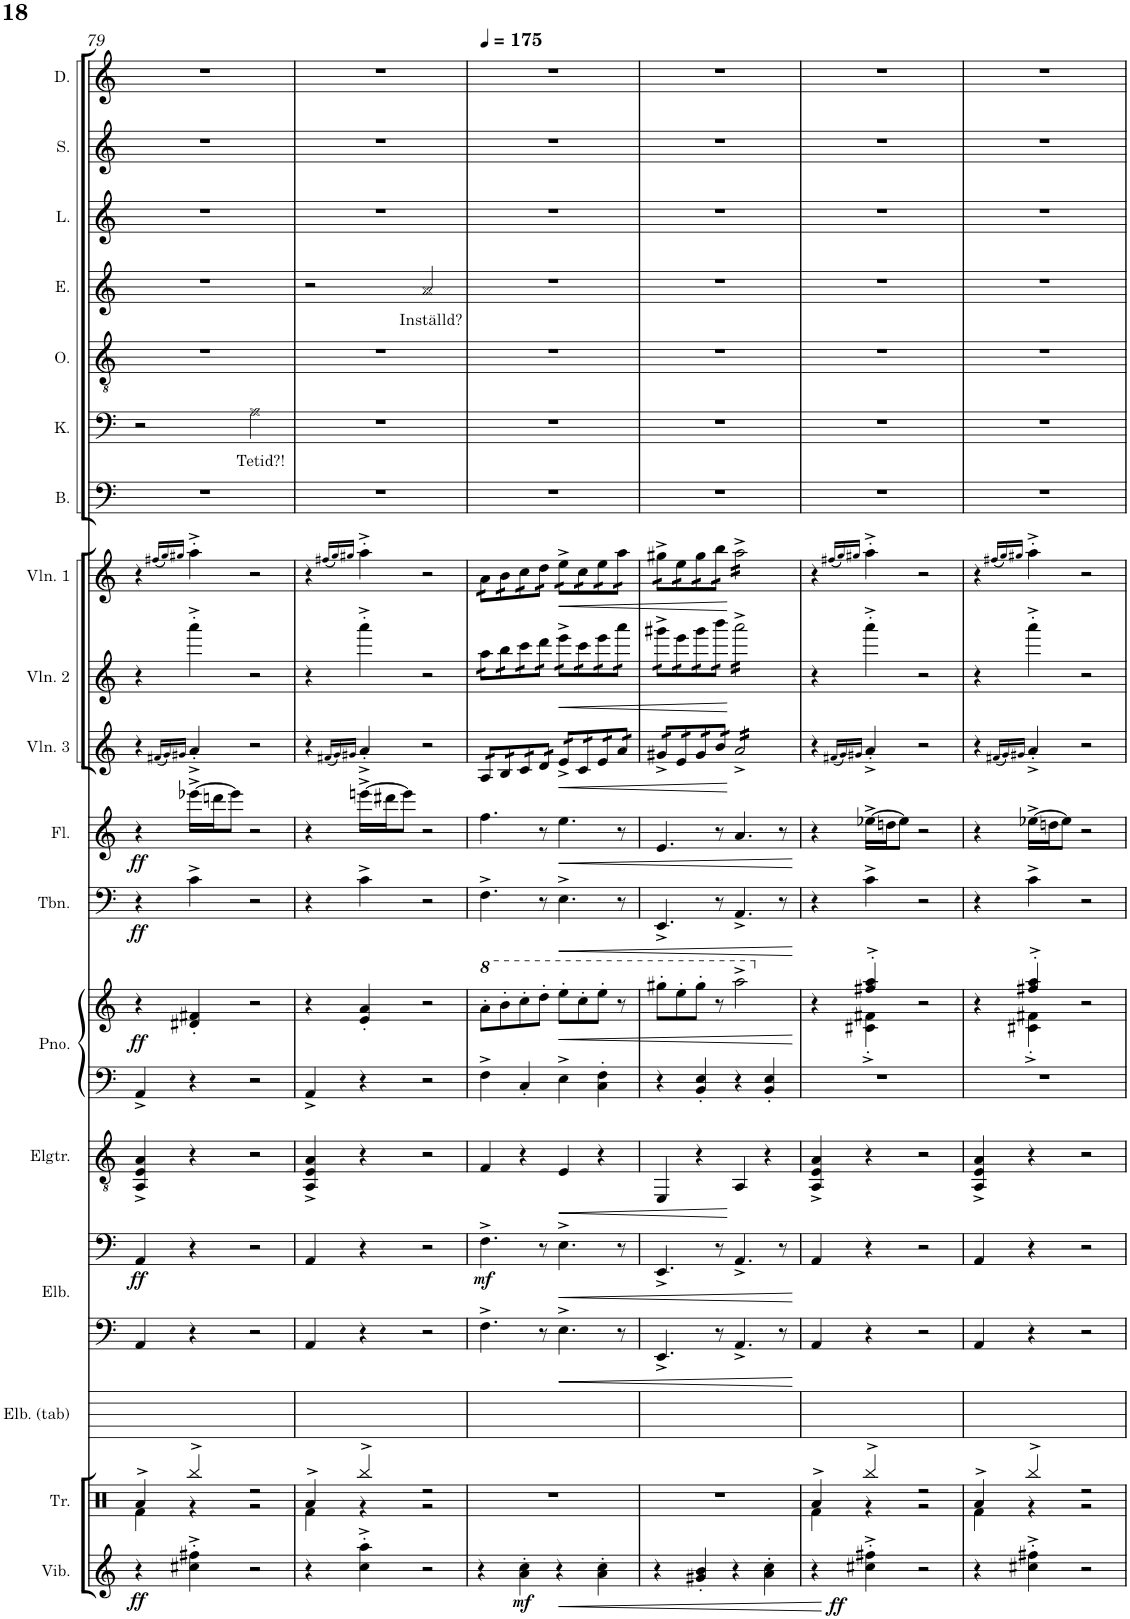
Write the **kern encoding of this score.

**kern	**dynam	**kern	**kern	**dynam	**kern	**dynam	**kern	**kern	**dynam	**kern	**dynam	**kern	**dynam	**kern	**dynam	**kern	**dynam	**kern	**dynam	**kern	**text	**kern	**text
*part11	*part11	*part10	*part10	*part10	*part9	*part9	*part8	*part8	*part8	*part7	*part7	*part6	*part6	*part5	*part5	*part4	*part4	*part3	*part3	*part2	*part2	*part1	*part1
*staff13	*staff13	*staff12	*staff11	*staff11/12	*staff10	*staff10	*staff9	*staff8	*staff8/9	*staff7	*staff7	*staff6	*staff6	*staff5	*staff5	*staff4	*staff4	*staff3	*staff3	*staff2	*staff2	*staff1	*staff1
*I"Vibrafon	*	*I"Elbas	*	*	*I"Elgitarr	*	*I"Piano	*	*	*I"Trombon	*	*I"Tvärflöjt	*	*I"Violin 3	*	*I"Violin 2	*	*I"Violin 1	*	*I"Kat	*	*I"Elisabet	*
*I'Vib.	*	*I'Elb.	*	*	*I'Elgtr.	*	*I'Pno.	*	*	*I'Tbn.	*	*	*	*I'Vln. 3	*	*I'Vln. 2	*	*I'Vln. 1	*	*I'K.	*	*I'E.	*
!!LO:PB:g=z
*clefG2	*	*clefF4	*clefF4	*	*clefGv2	*	*clefF4	*clefG2	*	*clefF4	*	*clefG2	*	*clefG2	*	*clefG2	*	*clefG2	*	*clefF4	*	*clefG2	*
*	*	*Trd7c12	*Trd7c12	*	*	*	*	*	*	*	*	*	*	*	*	*	*	*	*	*	*	*	*
*k[]	*	*k[]	*	*	*k[]	*	*k[]	*k[]	*	*k[]	*	*k[]	*	*k[]	*	*k[]	*	*k[]	*	*k[]	*	*k[]	*
*M4/4	*	*M4/4	*M4/4	*	*M4/4	*	*M4/4	*M4/4	*	*M4/4	*	*M4/4	*	*M4/4	*	*M4/4	*	*M4/4	*	*M4/4	*	*M4/4	*
=79	=79	=79	=79	=79	=79	=79	=79	=79	=79	=79	=79	=79	=79	=79	=79	=79	=79	=79	=79	=79	=79	=79	=79
!	!LO:DY:b	!	!	!LO:DY:b	!	!	!	!	!LO:DY:b	!	!LO:DY:b	!	!LO:DY:b	!	!	!	!	!	!	!	!	!	!
4r	ff	4AA/	4AA/	ff	4AA/^ 4E/^ 4A/^	.	4AA^/	4r	ff	4r	ff	4r	ff	4r	.	4r	.	4r	.	2r	.	1r	.
.	.	.	.	.	.	.	.	.	.	.	.	.	.	(16qf#X/LL	.	.	.	(16qff#X/LL	.	.	.	.	.
.	.	.	.	.	.	.	.	.	.	.	.	.	.	16qg/)	.	.	.	16qgg/)	.	.	.	.	.
.	.	.	.	.	.	.	.	.	.	.	.	.	.	16qg#X/JJ	.	.	.	16qgg#X/JJ	.	.	.	.	.
4cc#X\'^ 4ff#X\'^	.	4r	4r	.	4r	.	4r	4d#X/' 4f#X/'	.	4c^\	.	[16eee-X^\LL	.	4a'^/	.	4aaa'^\	.	4aa'^\	.	.	.	.	.
.	.	.	.	.	.	.	.	.	.	.	.	16dddn\J	.	.	.	.	.	.	.	.	.	.	.
.	.	.	.	.	.	.	.	.	.	.	.	8eee-\J]	.	.	.	.	.	.	.	.	.	.	.
!	!	!	!	!	!	!	!	!	!	!	!	!	!	!	!	!	!	!	!	!	!LO:LY:b	!	!
2r	.	2r	2r	.	2r	.	2r	2r	.	2r	.	2r	.	2r	.	2r	.	2r	.	2A\	Tetid?!	.	.
=80	=80	=80	=80	=80	=80	=80	=80	=80	=80	=80	=80	=80	=80	=80	=80	=80	=80	=80	=80	=80	=80	=80	=80
4r	.	4AA/	4AA/	.	4AA/^ 4E/^ 4A/^	.	4AA^/	4r	.	4r	.	4r	.	4r	.	4r	.	4r	.	1r	.	2r	.
.	.	.	.	.	.	.	.	.	.	.	.	.	.	(16qf#X/LL	.	.	.	(16qff#X/LL	.	.	.	.	.
.	.	.	.	.	.	.	.	.	.	.	.	.	.	16qg/)	.	.	.	16qgg/)	.	.	.	.	.
.	.	.	.	.	.	.	.	.	.	.	.	.	.	16qg#X/JJ	.	.	.	16qgg#X/JJ	.	.	.	.	.
4cc\'^ 4aa\'^	.	4r	4r	.	4r	.	4r	4e/' 4a/'	.	4c^\	.	[16eeen^\LL	.	4a'^/	.	4aaa'^\	.	4aa'^\	.	.	.	.	.
.	.	.	.	.	.	.	.	.	.	.	.	16ddd#X\J	.	.	.	.	.	.	.	.	.	.	.
.	.	.	.	.	.	.	.	.	.	.	.	8eee\J]	.	.	.	.	.	.	.	.	.	.	.
!	!	!	!	!	!	!	!	!	!	!	!	!	!	!	!	!	!	!	!	!	!	!	!LO:LY:b
2r	.	2r	2r	.	2r	.	2r	2r	.	2r	.	2r	.	2r	.	2r	.	2r	.	.	.	2a/	Inställd?
=81	=81	=81	=81	=81	=81	=81	=81	=81	=81	=81	=81	=81	=81	=81	=81	=81	=81	=81	=81	=81	=81	=81	=81
*	*	*	*	*	*	*	*	*8va	*	*	*	*	*	*	*	*	*	*	*	*	*	*	*
!	!	!	!	!LO:DY:b	!	!	!	!	!	!	!	!	!	!	!	!	!	!	!	!	!	!	!
*	*	*	*	*	*	*	*	*	*	*	*	*	*	*tremolo	*	*	*	*	*	*	*	*	*
*	*	*	*	*	*	*	*	*	*	*	*	*	*	*	*	*tremolo	*	*	*	*	*	*	*
*	*	*	*	*	*	*	*	*	*	*	*	*	*	*	*	*	*	*tremolo	*	*	*	*	*
4r	.	4.F^\	4.F^\	mf	4F/	.	4F^\	8aa'\L	.	4.F^\	.	4.ff\	.	16A/LL	.	16aa\LL	.	16a\LL	.	1r	.	1r	.
.	.	.	.	.	.	.	.	.	.	.	.	.	.	16A/	.	16aa\	.	16a\	.	.	.	.	.
.	.	.	.	.	.	.	.	8bb'\	.	.	.	.	.	16B/	.	16bb\	.	16b\	.	.	.	.	.
.	.	.	.	.	.	.	.	.	.	.	.	.	.	16B/	.	16bb\	.	16b\	.	.	.	.	.
!	!LO:DY:b	!	!	!	!	!	!	!	!	!	!	!	!	!	!	!	!	!	!	!	!	!	!
4a\' 4cc\'	mf	.	.	.	4r	.	4C'/	8ccc'\	.	.	.	.	.	16c/	.	16ccc\	.	16cc\	.	.	.	.	.
.	.	.	.	.	.	.	.	.	.	.	.	.	.	16c/	.	16ccc\	.	16cc\	.	.	.	.	.
.	.	8r	8r	.	.	.	.	8ddd'\J	.	8r	.	8r	.	16d/	.	16ddd\	.	16dd\	.	.	.	.	.
.	.	.	.	.	.	.	.	.	.	.	.	.	.	16d/JJ	.	16ddd\JJ	.	16dd\JJ	.	.	.	.	.
!	!LO:HP:b	!	!	!LO:HP:b	!	!LO:HP:b	!	!	!LO:HP:b	!	!LO:HP:b	!	!LO:HP:b	!	!LO:HP:b	!	!LO:HP:b	!	!LO:HP:b	!	!	!	!
4r	<	4.E^\	4.E^\	<	4E/	<	4E^\	8eee'\L	<	4.E^\	<	4.ee\	<	16e^/LL	<	16eee^\LL	<	16ee^\LL	<	.	.	.	.
.	.	.	.	.	.	.	.	.	.	.	.	.	.	16e^/	.	16eee^\	.	16ee^\	.	.	.	.	.
.	.	.	.	.	.	.	.	8ccc'\	.	.	.	.	.	16c/	.	16ccc\	.	16cc\	.	.	.	.	.
.	.	.	.	.	.	.	.	.	.	.	.	.	.	16c/	.	16ccc\	.	16cc\	.	.	.	.	.
4a\' 4cc\'	.	.	.	.	4r	.	4C\' 4F\'	8eee'\J	.	.	.	.	.	16e/	.	16eee\	.	16ee\	.	.	.	.	.
.	.	.	.	.	.	.	.	.	.	.	.	.	.	16e/	.	16eee\	.	16ee\	.	.	.	.	.
.	.	8r	8r	.	.	.	.	8r	.	8r	.	8r	.	16a/	.	16aaa\	.	16aa\	.	.	.	.	.
.	.	.	.	.	.	.	.	.	.	.	.	.	.	16a/JJ	.	16aaa\JJ	.	16aa\JJ	.	.	.	.	.
=82	=82	=82	=82	=82	=82	=82	=82	=82	=82	=82	=82	=82	=82	=82	=82	=82	=82	=82	=82	=82	=82	=82	=82
4r	.	4.EE^/	4.EE^/	.	4EE/	.	4r	8ggg#X'\L	.	4.EE^/	.	4.e/	.	16g#X^/LL	.	16ggg#X^\LL	.	16gg#X^\LL	.	1r	.	1r	.
.	.	.	.	.	.	.	.	.	.	.	.	.	.	16g#X^/	.	16ggg#X^\	.	16gg#X^\	.	.	.	.	.
.	.	.	.	.	.	.	.	8eee'\	.	.	.	.	.	16e/	.	16eee\	.	16ee\	.	.	.	.	.
.	.	.	.	.	.	.	.	.	.	.	.	.	.	16e/	.	16eee\	.	16ee\	.	.	.	.	.
4g#X/' 4b/'	.	.	.	.	4r	.	4BB/' 4E/'	8ggg#'\J	.	.	.	.	.	16g#/	.	16ggg#\	.	16gg#\	.	.	.	.	.
.	.	.	.	.	.	.	.	.	.	.	.	.	.	16g#/	.	16ggg#\	.	16gg#\	.	.	.	.	.
.	.	8r	8r	.	.	.	.	8r	.	8r	.	8r	.	16b/	.	16bbb\	.	16bb\	.	.	.	.	.
.	.	.	.	.	.	.	.	.	.	.	.	.	.	16b/JJ	.	16bbb\JJ	.	16bb\JJ	.	.	.	.	.
4r	.	4.AA^/	4.AA^/	.	4AA/	[	4r	2aaa^\	.	4.AA^/	.	4.a/	.	16a^/LL	[	16aaa^\LL	[	16aa^\LL	[	.	.	.	.
.	.	.	.	.	.	.	.	.	.	.	.	.	.	16a^/	.	16aaa^\	.	16aa^\	.	.	.	.	.
.	.	.	.	.	.	.	.	.	.	.	.	.	.	16a^/	.	16aaa^\	.	16aa^\	.	.	.	.	.
.	.	.	.	.	.	.	.	.	.	.	.	.	.	16a^/	.	16aaa^\	.	16aa^\	.	.	.	.	.
4a\' 4cc\'	.	.	.	.	4r	.	4BB/' 4E/'	.	.	.	.	.	.	16a^/	.	16aaa^\	.	16aa^\	.	.	.	.	.
.	.	.	.	.	.	.	.	.	.	.	.	.	.	16a^/	.	16aaa^\	.	16aa^\	.	.	.	.	.
.	.	8r	8r	.	.	.	.	.	.	8r	.	8r	.	16a^/	.	16aaa^\	.	16aa^\	.	.	.	.	.
.	.	.	.	.	.	.	.	.	.	.	.	.	.	16a^/JJ	.	16aaa^\JJ	.	16aa^\JJ	.	.	.	.	.
*	*	*	*	*	*	*	*	*	*	*	*	*	*	*	*	*	*	*Xtremolo	*	*	*	*	*
*	*	*	*	*	*	*	*	*	*	*	*	*	*	*	*	*Xtremolo	*	*	*	*	*	*	*
*	*	*	*	*	*	*	*	*	*	*	*	*	*	*Xtremolo	*	*	*	*	*	*	*	*	*
.	[	.	.	[	.	.	.	.	[	.	[	.	[	.	.	.	.	.	.	.	.	.	.
=83	=83	=83	=83	=83	=83	=83	=83	=83	=83	=83	=83	=83	=83	=83	=83	=83	=83	=83	=83	=83	=83	=83	=83
*	*	*	*	*	*	*	*	*X8va	*	*	*	*	*	*	*	*	*	*	*	*	*	*	*
*	*	*	*	*	*	*	*	*^	*	*	*	*	*	*	*	*	*	*	*	*	*	*	*
!	!LO:DY:b	!	!	!	!	!	!	!	!	!	!	!	!	!	!	!	!	!	!	!	!	!	!	!
4r	ff	4AA/	4AA/	.	4AA/^ 4E/^ 4A/^	.	1r	4r	4ryy	.	4r	.	4r	.	4r	.	4r	.	4r	.	1r	.	1r	.
.	.	.	.	.	.	.	.	.	.	.	.	.	.	.	(16qf#X/LL	.	.	.	(16qff#X/LL	.	.	.	.	.
.	.	.	.	.	.	.	.	.	.	.	.	.	.	.	16qg/)	.	.	.	16qgg/)	.	.	.	.	.
.	.	.	.	.	.	.	.	.	.	.	.	.	.	.	16qg#X/JJ	.	.	.	16qgg#X/JJ	.	.	.	.	.
4cc#X\'^ 4ff#X\'^	.	4r	4r	.	4r	.	.	4ff#X/'^ 4aa/'^	4c#X\'^ 4f#X\'^	.	4c^\	.	[16ee-X^\LL	.	4a'^/	.	4aaa'^\	.	4aa'^\	.	.	.	.	.
.	.	.	.	.	.	.	.	.	.	.	.	.	16ddn\J	.	.	.	.	.	.	.	.	.	.	.
.	.	.	.	.	.	.	.	.	.	.	.	.	8ee-\J]	.	.	.	.	.	.	.	.	.	.	.
2r	.	2r	2r	.	2r	.	.	2r	2ryy	.	2r	.	2r	.	2r	.	2r	.	2r	.	.	.	.	.
=84	=84	=84	=84	=84	=84	=84	=84	=84	=84	=84	=84	=84	=84	=84	=84	=84	=84	=84	=84	=84	=84	=84	=84	=84
4r	.	4AA/	4AA/	.	4AA/^ 4E/^ 4A/^	.	1r	4r	4ryy	.	4r	.	4r	.	4r	.	4r	.	4r	.	1r	.	1r	.
.	.	.	.	.	.	.	.	.	.	.	.	.	.	.	(16qf#X/LL	.	.	.	(16qff#X/LL	.	.	.	.	.
.	.	.	.	.	.	.	.	.	.	.	.	.	.	.	16qg/)	.	.	.	16qgg/)	.	.	.	.	.
.	.	.	.	.	.	.	.	.	.	.	.	.	.	.	16qg#X/JJ	.	.	.	16qgg#X/JJ	.	.	.	.	.
4cc#X\'^ 4ff#X\'^	.	4r	4r	.	4r	.	.	4ff#X/'^ 4aa/'^	4c#X\'^ 4f#X\'^	.	4c^\	.	[16ee-X^\LL	.	4a'^/	.	4aaa'^\	.	4aa'^\	.	.	.	.	.
.	.	.	.	.	.	.	.	.	.	.	.	.	16ddn\J	.	.	.	.	.	.	.	.	.	.	.
.	.	.	.	.	.	.	.	.	.	.	.	.	8ee-\J]	.	.	.	.	.	.	.	.	.	.	.
2r	.	2r	2r	.	2r	.	.	2r	2ryy	.	2r	.	2r	.	2r	.	2r	.	2r	.	.	.	.	.
*	*	*	*	*	*	*	*	*v	*v	*	*	*	*	*	*	*	*	*	*	*	*	*	*	*
=	=	=	=	=	=	=	=	=	=	=	=	=	=	=	=	=	=	=	=	=	=	=	=
*-	*-	*-	*-	*-	*-	*-	*-	*-	*-	*-	*-	*-	*-	*-	*-	*-	*-	*-	*-	*-	*-	*-	*-
